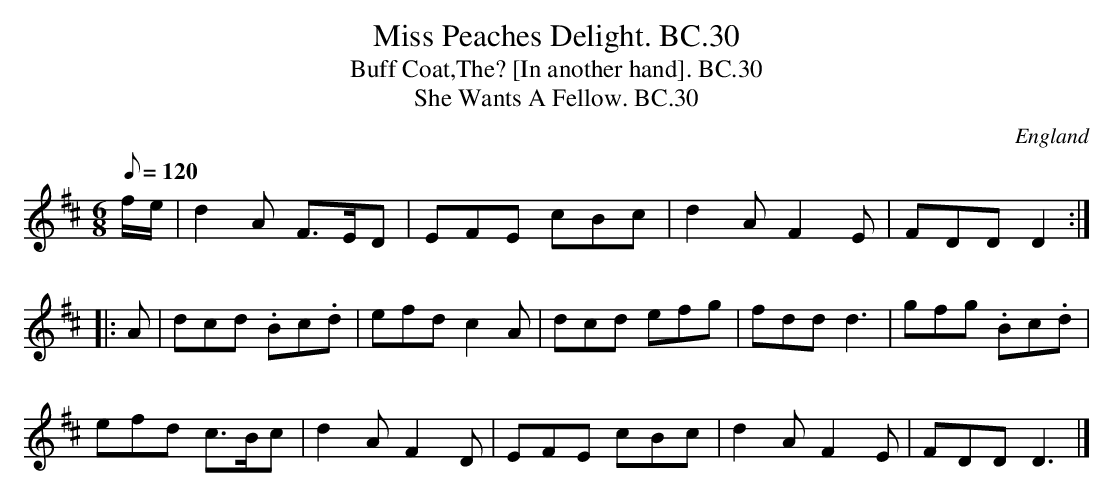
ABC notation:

X:1
T:Miss Peaches Delight. BC.30
T:Buff Coat,The? [In another hand]. BC.30
T:She Wants A Fellow. BC.30
M:6/8
L:1/8
Q:120
O:England
K:D
f/e/ | d2 A F>ED | EFE cBc | d2 A F2 E | FDD D2 :|!
|:A | dcd. Bc.d | efd c2 A | dcd efg | fdd d3 | gfg. Bc.d |!
 efd c>Bc | d2 A F2 D| EFE cBc | d2 A F2 E | FDD D3 |]
